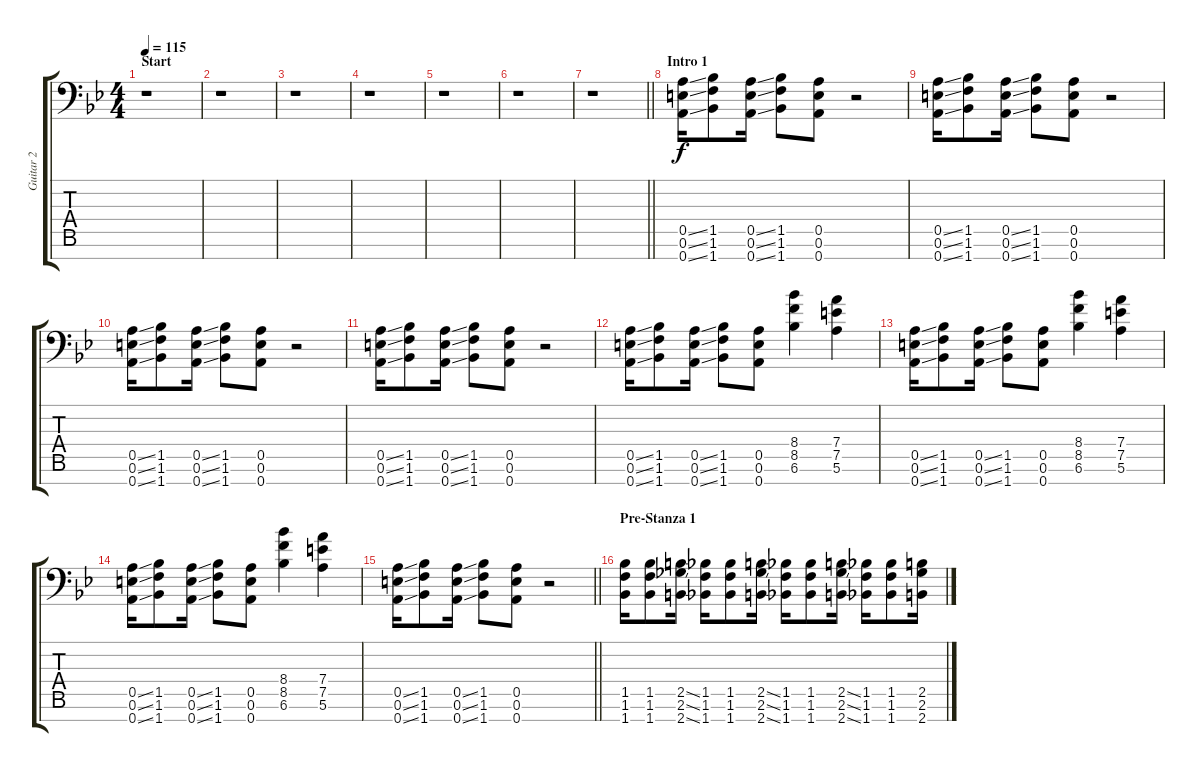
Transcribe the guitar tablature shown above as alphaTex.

\track ("Guitar 2" "Guitar 2") {instrument overdrivenguitar}
\staff {score tabs}
\tuning (E4 B3 G3 D3 A2 E2 A1) {hide}
\ts (4 4)
\section ("" "Start")
\tempo 115
\clef f4
\ks bb
r.1{dy f instrument overdrivenguitar} |
r.1 |
r.1 |
r.1 |
r.1 |
r.1 |
\barLineRight lightlight
r.1 |
\section ("" "Intro 1")
(0.5{ss} 0.6{ss} 0.7{ss}).16 (1.5 1.6 1.7).8 (0.5{ss} 0.6{ss} 0.7{ss}).16 (1.5 1.6 1.7).8 (0.5 0.6 0.7).8 r.2 |
(0.5{ss} 0.6{ss} 0.7{ss}).16 (1.5 1.6 1.7).8 (0.5{ss} 0.6{ss} 0.7{ss}).16 (1.5 1.6 1.7).8 (0.5 0.6 0.7).8 r.2 |
(0.5{ss} 0.6{ss} 0.7{ss}).16 (1.5 1.6 1.7).8 (0.5{ss} 0.6{ss} 0.7{ss}).16 (1.5 1.6 1.7).8 (0.5 0.6 0.7).8 r.2 |
(0.5{ss} 0.6{ss} 0.7{ss}).16 (1.5 1.6 1.7).8 (0.5{ss} 0.6{ss} 0.7{ss}).16 (1.5 1.6 1.7).8 (0.5 0.6 0.7).8 r.2 |
(0.5{ss} 0.6{ss} 0.7{ss}).16 (1.5 1.6 1.7).8 (0.5{ss} 0.6{ss} 0.7{ss}).16 (1.5 1.6 1.7).8 (0.5 0.6 0.7).8 (8.4 8.5 6.6).4 (7.4 7.5 5.6).4 |
(0.5{ss} 0.6{ss} 0.7{ss}).16 (1.5 1.6 1.7).8 (0.5{ss} 0.6{ss} 0.7{ss}).16 (1.5 1.6 1.7).8 (0.5 0.6 0.7).8 (8.4 8.5 6.6).4 (7.4 7.5 5.6).4 |
(0.5{ss} 0.6{ss} 0.7{ss}).16 (1.5 1.6 1.7).8 (0.5{ss} 0.6{ss} 0.7{ss}).16 (1.5 1.6 1.7).8 (0.5 0.6 0.7).8 (8.4 8.5 6.6).4 (7.4 7.5 5.6).4 |
\barLineRight lightlight
(0.5{ss} 0.6{ss} 0.7{ss}).16 (1.5 1.6 1.7).8 (0.5{ss} 0.6{ss} 0.7{ss}).16 (1.5 1.6 1.7).8 (0.5 0.6 0.7).8 r.2 |
\section ("" "Pre-Stanza 1")
(1.5 1.6 1.7).16 (1.5 1.6 1.7).8 (2.5{ss} 2.6{ss} 2.7{ss}).16 (1.5 1.6 1.7).16 (1.5 1.6 1.7).8 (2.5{ss} 2.6{ss} 2.7{ss}).16 (1.5 1.6 1.7).16 (1.5 1.6 1.7).8 (2.5{ss} 2.6{ss} 2.7{ss}).16 (1.5 1.6 1.7).16 (1.5 1.6 1.7).8 (2.5{ss} 2.6{ss} 2.7{ss}).16
